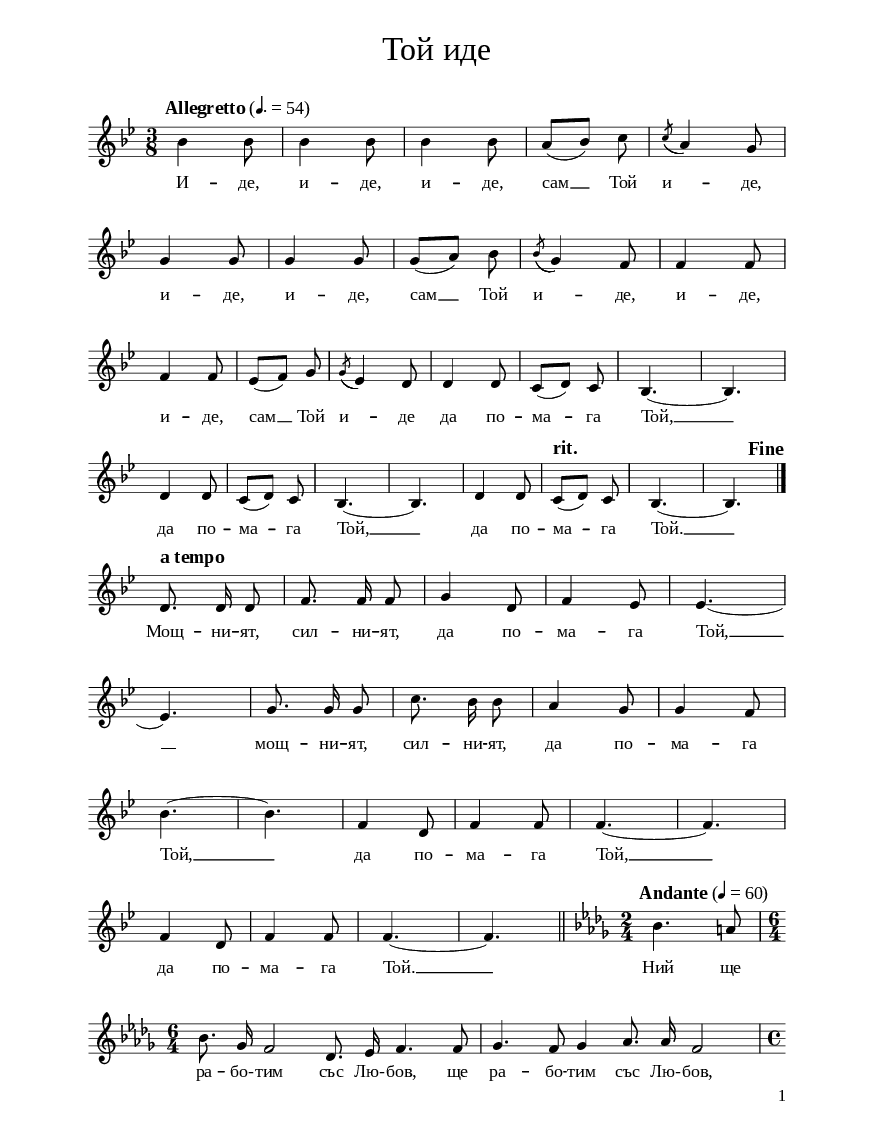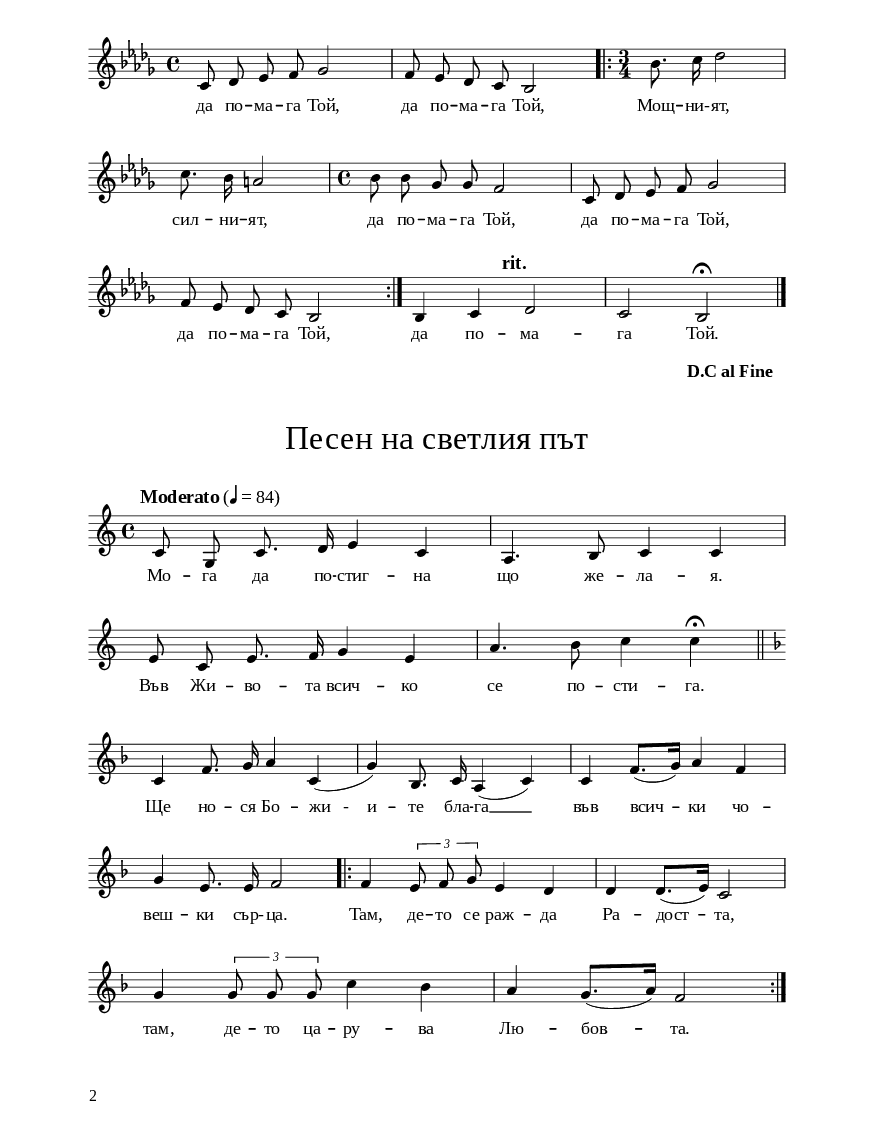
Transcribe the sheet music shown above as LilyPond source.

\version "2.24.2"

% include paper part and global functions
\include "include/globals.ily"

\bookpart {
  \label #'ref114
  \tocItem \markup "Той иде"
  \paper {
    print-all-headers = ##t
    print-page-number = ##t
    print-first-page-number = ##t

    % put page numbers on the bottom
    oddHeaderMarkup = \markup ""
    evenHeaderMarkup = \markup ""
    oddFooterMarkup = \markup
    \fill-line {
      ""
      \if \should-print-page-number \fromproperty #'page:page-number-string
    }
    evenFooterMarkup = \markup
    \fill-line {
      \if \should-print-page-number \fromproperty #'page:page-number-string
      ""
    }

    left-margin = 1.5\cm
    right-margin = 1.5\cm
    top-margin = 1.6\cm
    bottom-margin = 1.2\cm
    ragged-bottom = ##t % do not spread the staves to fill the whole vertical space

    % change distance between staves
    system-system-spacing =
    #'((basic-distance . 11)
       (minimum-distance . 6)
       (padding . 1)
       (stretchability . 12))
  }
  \score {
    \include "include/score-layout.ily"



    \new Voice \absolute {
      \clef treble
      \key bes \major
      \time 3/8
      \tempoFunc "Allegretto" 4. "54"
      \autoBeamOff

      bes'4 bes'8 | bes'4 bes'8 |  bes'4 bes'8 |  a'8 ([ bes'8] )  c''8 \noBeam | \acciaccatura { c''8 ( } a'4 ) g'8 | \break

      g'4 g'8 | g'4 g'8 | g'8 ([ a'8] ) bes'8 \noBeam|  \acciaccatura { bes'8 ( } g'4 ) f'8 | f'4 f'8 | \break


      f'4 f'8 | es'8 ( [f'8 ]) g'8 \noBeam | \acciaccatura { g'8 ( } es'4 ) d'8 |  d'4 d'8 | c'8 ([ d'8 ]) c'8 \noBeam | bes4. ~ | bes4. \break


      | d'4 d'8 | c'8 ( [d'8] ) c'8 \noBeam | bes4. ~ | bes4. |  d'4 d'8 | \tempo "rit." c'8 [( d'8 )] \noBeam c'8 | bes4. ~ |
      \tempo "     Fine" bes4. \bar "|." \break

      \tempo "a tempo" d'8. \noBeam d'16 \noBeam d'8 |  f'8.\noBeam f'16 \noBeam f'8 | g'4 d'8 | f'4 es'8 |  es'4. ~ | \break

      es'4. | g'8.\noBeam g'16 \noBeam g'8 | c''8. \noBeam bes'16 \noBeam  bes'8 | a'4 g'8 | g'4 f'8 | \break

      bes'4. ~ | bes'4. | f'4 d'8 | f'4 f'8 | f'4. ~ | f'4. |  \break

      f'4 d'8 |f'4  f'8 | f'4. ~ |  f'4. \bar "||" \key bes \minor \time 2/4 |

      \tempoFunc "Andante" 4 "60"

      bes'4. a'8 | \break

      \time 6/4 \autoBeamOff bes'8. ges'16 f'2 des'8. es'16 f'4. f'8 |  ges'4. f'8 ges'4 as'8. as'16 f'2 |  \break

      \time 4/4  c'8 des'8 es'8 f'8 ges'2 | f'8 es'8 des'8 c'8 bes2 | \time 3/4  \bar ".|:"
      bes'8. c''16 des''2 | \break

      c''8. bes'16 a'2 | \time 4/4  bes'8 bes'8 ges'8 ges'8 f'2 | c'8 des'8 es'8 f'8 ges'2 | \break

      f'8 es'8 des'8 c'8 bes2 |
      \bar ":|." bes4 \tempo "       rit." c'4 des'2 | c'2  bes2 \fermata
      \bar "|."
    }

    \addlyrics {
      И  --  де,   и
      --  де,   и  --  де,   сам __   Той   и -- де,   и  --  де,   и  --  де,
      сам __   Той   и -- де,   и  --  де,   и  --  де,   сам __   Той  и -- де   да
      по  --  ма  --  га   Той, __   да   по  --  ма  --  га   Той, __   да
      по  --  ма  --  га   Той. __    Мощ  --  ни  --  ят,   сил  --  ни  --
      ят,   да   по  --  ма  --  га   Той, __  мощ  --  ни  --  ят,
      сил  --  ни  --  ят,   да   по  --  ма  --  га   Той, __    да   по  --
      ма  --  га   Той, __    да   по  --  ма  --  га   Той. __   Ний   ще   ра
      --  "бо-"  --  тим   със   "Лю-"  --  бов,   ще   ра  --  бо  --  тим
      със   "Лю-"  --  бов,   да   по  --  ма  --  га   Той,   да   по  --
      ма  --  га    Той,   Мощ  --  "ни-"  --  ят,   сил  --  ни  --
      ят,   да   по  --  ма  --  га   Той,   да   по  --  ма  --  га
      Той,   да   по  --  ма  --  га   Той,   да   по  --  ма  --  га
      Той.
    }

    \header {
      title = \titleFunc "Той иде" "Toj ide"
    }

    \midi{}
  } % score


  \markup \dc-one "D.C al Fine"



  \label #'ref115
  \tocItem \markup "Песен на светлия път"
  \score {
    \include "include/score-layout.ily"



    \new Voice \relative c' {
      \clef treble
      \key c \major
      \time 4/4
      \tempoFunc "Moderato" 4 "84"
      \autoBeamOff
      c8 g8 c8. d16 e4 c4 | a4.  b8 c4 c4 | \break


      e8 c8 e8. f16   g4 e4 |  a4. b8  c4 c4 \fermata \bar "||" \break


      \key f \major c,4 f8. g16 a4 c,4 (| g'4) bes,8. c16  a4 ( c4 ) | c4 \autoBeamOn f8. ( g16 ) a4 f4 |  \break


      \autoBeamOff g4 e8. e16  f2 |

      \bar ".|:" f4  \tuplet 3/2  { e8 f8 g8 } e4 d4  | d4 \autoBeamOn d8. ( e16 ) c2 | \break

      g'4  \autoBeamOff \tuplet 3/2 { g8 g8 g8 } c4 bes4 | a4 g8. ( [a16] )  f2  \break
      \bar ":|."

    }

    \addlyrics {
      Мо  --  га   да
      по  --  стиг  --  на   що   же  --  ла  --  я.   Във   Жи  --  во
      --  та   всич  --  ко   се   по  --  сти  --  га.   Ще   но  --  ся
      Бо  --  "жи   -    и" --  те   бла  --  га __   във   всич  --  ки   чо
      --  веш  --  ки   "сър-"  --  ца.   Там,   де  --  то   се   раж  --
      да   Ра  --  дост  --  та,   там,   де  --  то   ца  --  ру  --
      ва   Лю  --  бов  --  та.
    }

    \header {
      title = \titleFunc "Песен на светлия път" "Pesen na svetlija păt"
    }

    \midi{}
  } % score


  \markup \dc-two "D.C.""con ripetizione"




} % bookpart
